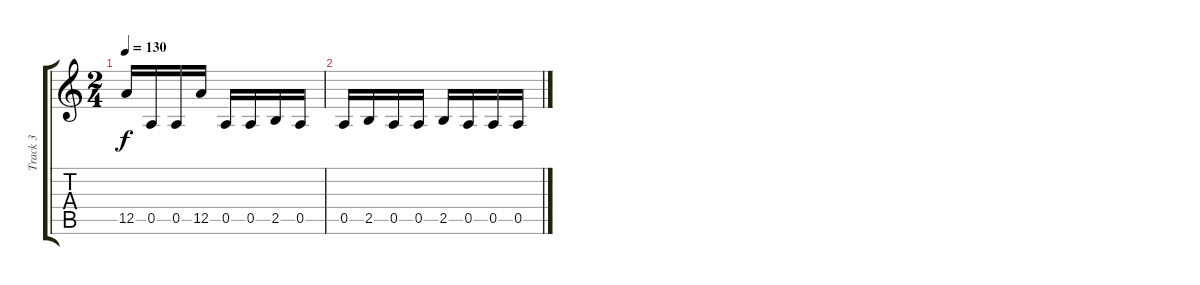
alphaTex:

\track ("Track 3" "Track 3") {instrument distortionguitar}
\staff {score tabs}
\tuning (E4 B3 G3 D3 A2 E2) {hide}
\ts (2 4)
\tempo 130
\clef g2
\ks c
12.5.16{dy f} 0.5.16 0.5.16 12.5.16 0.5.16 0.5.16 2.5.16 0.5.16 |
0.5.16 2.5.16 0.5.16 0.5.16 2.5.16 0.5.16 0.5.16 0.5.16
